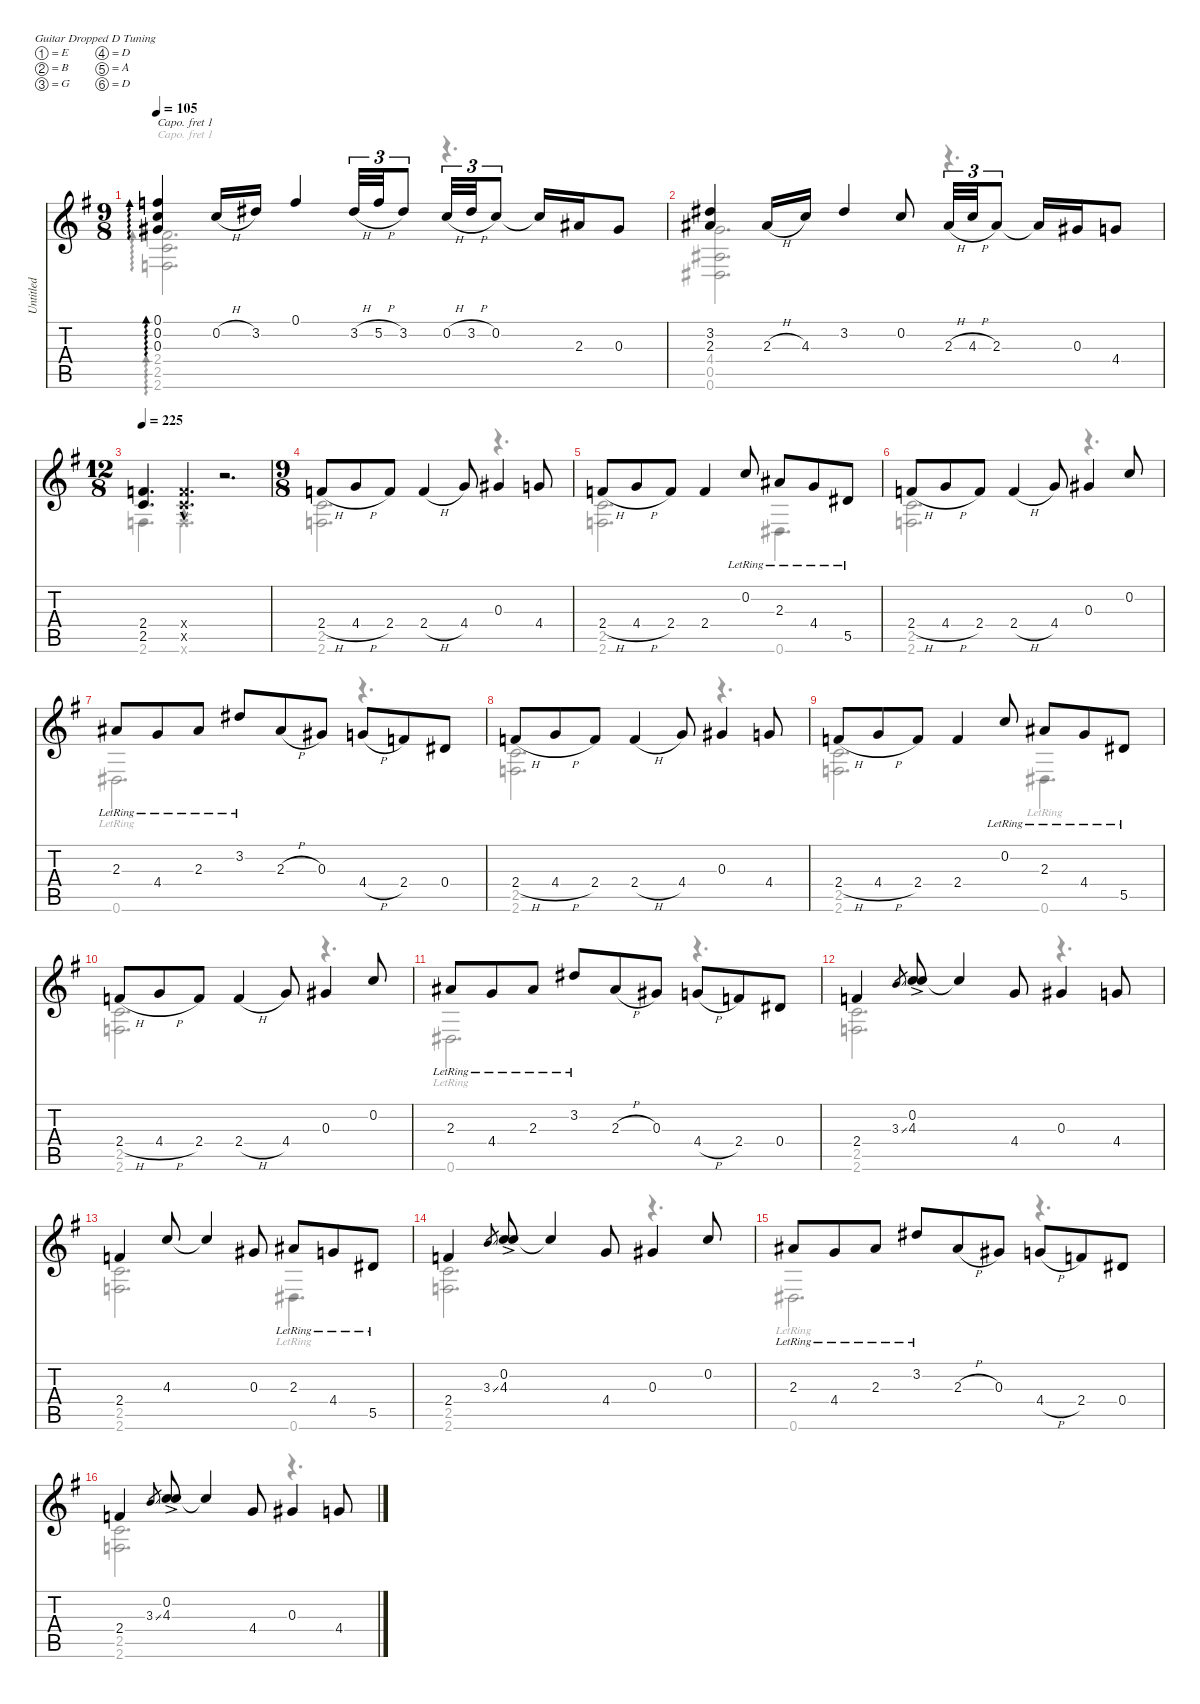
\defaultSystemsLayout 4
\hideDynamics
\bracketExtendMode nobrackets
\otherSystemsTrackNameOrientation horizontal
\track ("Untitled" "Untitled") {instrument acousticguitarnylon}
\staff {score tabs}
\capo 1
\tuning (E4 B3 G3 D3 A2 D2)
\voice
\ts (9 8)
\tempo 105
\clef g2
\ks eminor
(0.1{acc forcenatural} 0.2{acc forcenatural} 0.3{acc #}).4{ad 0 dy mf instrument acousticguitarnylon beam Up} 0.2{h acc forcenatural}.16{beam Up} 3.2{acc #}.16{beam Up} 0.1{acc forcenatural}.4{beam Up} 3.2{h acc #}.32{tu (3 2) beam Up} 5.2{h acc forcenatural}.32{tu (3 2) beam Up} 3.2{acc #}.8{tu (3 2) beam Up} 0.2{h acc forcenatural}.32{tu (3 2) beam Up} 3.2{h acc #}.32{tu (3 2) beam Up} 0.2{acc forcenatural}.8{tu (3 2) beam Up} 0.2{t acc forcenatural}.16{beam Up} 2.3{acc #}.16{beam Up} 0.3{acc #}.8{beam Up} |
(3.2{acc #} 2.3{acc #}).4{beam Up} 2.3{h acc #}.16{beam Up} 4.3{acc forcenatural}.16{beam Up} 3.2{acc #}.4{beam Up} 0.2{acc forcenatural}.8{beam Up} 2.3{h acc #}.32{tu (3 2) beam Up} 4.3{h acc forcenatural}.32{tu (3 2) beam Up} 2.3{acc #}.8{tu (3 2) beam Up} 2.3{t acc #}.16{beam Up} 0.3{acc #}.16{beam Up} 4.4{acc forcenatural}.8{beam Up} |
\ts (12 8)
\tempo 225
(2.4{acc forcenatural} 2.5{acc forcenatural}).4{d beam Up} (2.4{hac x acc forcenatural} 2.5{hac x acc forcenatural}).4{d beam Up} r.2{d beam Up} |
\ts (9 8)
2.4{h acc forcenatural}.8{beam Up} 4.4{h acc forcenatural}.8{beam Up} 2.4{acc forcenatural}.8{beam Up} 2.4{h acc forcenatural}.4{beam Up} 4.4{acc forcenatural}.8{beam Up} 0.3{acc #}.4{beam Up} 4.4{acc forcenatural}.8{beam Up} |
2.4{h acc forcenatural}.8{beam Up} 4.4{h acc forcenatural}.8{beam Up} 2.4{acc forcenatural}.8{beam Up} 2.4{acc forcenatural}.4{beam Up} 0.2{lr acc forcenatural}.8{beam Up} 2.3{lr acc #}.8{beam Up} 4.4{lr acc forcenatural}.8{beam Up} 5.5{lr acc #}.8{beam Up} |
2.4{h acc forcenatural}.8{beam Up} 4.4{h acc forcenatural}.8{beam Up} 2.4{acc forcenatural}.8{beam Up} 2.4{h acc forcenatural}.4{beam Up} 4.4{acc forcenatural}.8{beam Up} 0.3{acc #}.4{beam Up} 0.2{acc forcenatural}.8{beam Up} |
2.3{lr acc #}.8{beam Up} 4.4{lr acc forcenatural}.8{beam Up} 2.3{lr acc #}.8{beam Up} 3.2{lr acc #}.8{beam Up} 2.3{h acc #}.8{beam Up} 0.3{acc #}.8{beam Up} 4.4{h acc forcenatural}.8{beam Up} 2.4{acc forcenatural}.8{beam Up} 0.4{acc #}.8{beam Up} |
2.4{h acc forcenatural}.8{beam Up} 4.4{h acc forcenatural}.8{beam Up} 2.4{acc forcenatural}.8{beam Up} 2.4{h acc forcenatural}.4{beam Up} 4.4{acc forcenatural}.8{beam Up} 0.3{acc #}.4{beam Up} 4.4{acc forcenatural}.8{beam Up} |
2.4{h acc forcenatural}.8{beam Up} 4.4{h acc forcenatural}.8{beam Up} 2.4{acc forcenatural}.8{beam Up} 2.4{acc forcenatural}.4{beam Up} 0.2{lr acc forcenatural}.8{beam Up} 2.3{lr acc #}.8{beam Up} 4.4{lr acc forcenatural}.8{beam Up} 5.5{lr acc #}.8{beam Up} |
2.4{h acc forcenatural}.8{beam Up} 4.4{h acc forcenatural}.8{beam Up} 2.4{acc forcenatural}.8{beam Up} 2.4{h acc forcenatural}.4{beam Up} 4.4{acc forcenatural}.8{beam Up} 0.3{acc #}.4{beam Up} 0.2{acc forcenatural}.8{beam Up} |
2.3{lr acc #}.8{beam Up} 4.4{lr acc forcenatural}.8{beam Up} 2.3{lr acc #}.8{beam Up} 3.2{lr acc #}.8{beam Up} 2.3{h acc #}.8{beam Up} 0.3{acc #}.8{beam Up} 4.4{h acc forcenatural}.8{beam Up} 2.4{acc forcenatural}.8{beam Up} 0.4{acc #}.8{beam Up} |
2.4{acc forcenatural}.4{beam Up} 3.3{ss acc forcenatural}.8{gr beam Up} (0.2{ac acc forcenatural} 4.3{ac acc forcenatural}).8{beam Up} 4.3{t acc forcenatural}.4{beam Up} 4.4{acc forcenatural}.8{beam Up} 0.3{acc #}.4{beam Up} 4.4{acc forcenatural}.8{beam Up} |
2.4{acc forcenatural}.4{beam Up} 4.3{acc forcenatural}.8{beam Up} 4.3{t acc forcenatural}.4{beam Up} 0.3{acc #}.8{beam Up} 2.3{lr acc #}.8{beam Up} 4.4{lr acc forcenatural}.8{beam Up} 5.5{lr acc #}.8{beam Up} |
2.4{acc forcenatural}.4{beam Up} 3.3{ss acc forcenatural}.8{gr beam Up} (0.2{ac acc forcenatural} 4.3{ac acc forcenatural}).8{beam Up} 4.3{t acc forcenatural}.4{beam Up} 4.4{acc forcenatural}.8{beam Up} 0.3{acc #}.4{beam Up} 0.2{acc forcenatural}.8{beam Up} |
2.3{lr acc #}.8{beam Up} 4.4{lr acc forcenatural}.8{beam Up} 2.3{lr acc #}.8{beam Up} 3.2{lr acc #}.8{beam Up} 2.3{h acc #}.8{beam Up} 0.3{acc #}.8{beam Up} 4.4{h acc forcenatural}.8{beam Up} 2.4{acc forcenatural}.8{beam Up} 0.4{acc #}.8{beam Up} |
2.4{acc forcenatural}.4{beam Up} 3.3{ss acc forcenatural}.8{gr beam Up} (0.2{ac acc forcenatural} 4.3{ac acc forcenatural}).8{beam Up} 4.3{t acc forcenatural}.4{beam Up} 4.4{acc forcenatural}.8{beam Up} 0.3{acc #}.4{beam Up} 4.4{acc forcenatural}.8{beam Up}
\voice
\clef g2
\ottava regular
\simile none
\ks eminor
(2.4{acc forcenatural} 2.5{acc forcenatural} 2.6{acc forcenatural}).2{d ad 0 dy mf beam Down} r.4{d beam Down} |
(4.4{acc forcenatural} 0.5{acc #} 0.6{acc #}).2{d beam Down} r.4{d beam Down} |
2.6{acc forcenatural}.4{d beam Down} 2.6{hac x acc forcenatural}.4{d beam Down} r.2{d beam Down} |
(2.5{acc forcenatural} 2.6{acc forcenatural}).2{d beam Down} r.4{d beam Down} |
(2.5{acc forcenatural} 2.6{acc forcenatural}).2{d beam Down} 0.6{acc #}.4{d beam Down} |
(2.5{acc forcenatural} 2.6{acc forcenatural}).2{d beam Down} r.4{d beam Down} |
0.6{lr acc #}.2{d beam Down} r.4{d beam Down} |
(2.5{acc forcenatural} 2.6{acc forcenatural}).2{d beam Down} r.4{d beam Down} |
(2.5{acc forcenatural} 2.6{acc forcenatural}).2{d beam Down} 0.6{lr acc #}.4{d beam Down} |
(2.5{acc forcenatural} 2.6{acc forcenatural}).2{d beam Down} r.4{d beam Down} |
0.6{lr acc #}.2{d beam Down} r.4{d beam Down} |
(2.5{acc forcenatural} 2.6{acc forcenatural}).2{d beam Down} r.4{d beam Down} |
(2.5{acc forcenatural} 2.6{acc forcenatural}).2{d beam Down} 0.6{lr acc #}.4{d beam Down} |
(2.5{acc forcenatural} 2.6{acc forcenatural}).2{d beam Down} r.4{d beam Down} |
0.6{lr acc #}.2{d beam Down} r.4{d beam Down} |
(2.5{acc forcenatural} 2.6{acc forcenatural}).2{d beam Down} r.4{d beam Down}
